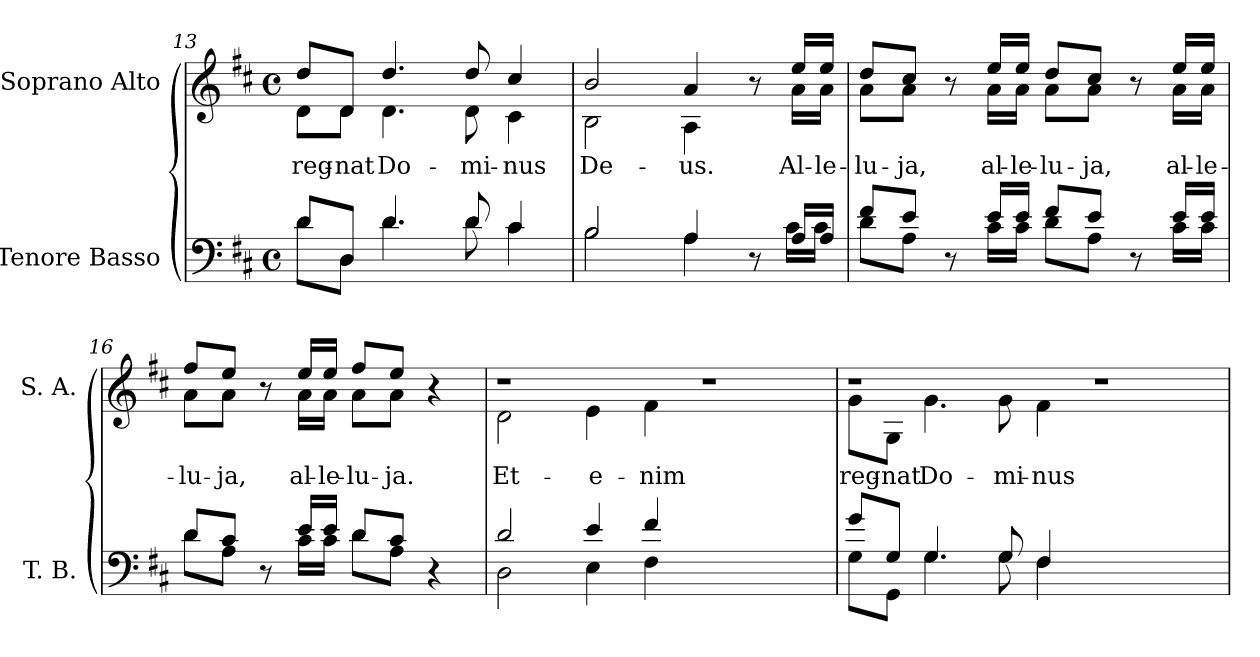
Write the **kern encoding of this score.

**kern	**kern	**text
*part2	*part1	*part1
*staff2	*staff1	*staff1
*I"Tenore Basso	*I"Soprano Alto	*
*I'T. B.	*I'S. A.	*
*clefF4	*clefG2	*
*k[f#c#]	*k[f#c#]	*
*D:	*D:	*
*M4/4	*M4/4	*
*met(c)	*met(c)	*
=13	=13	=13
*^	*	*
!	!	!	!LO:LY:b:color=#000000
*	*	*^	*
8di/L	8di\L	8ddi/L	8di\L	reg-
!	!	!	!	!LO:LY:b:color=#000000
8Di/J	8Di\J	8di/J	8di\J	-nat
!	!	!	!	!LO:LY:b:color=#000000
4.di/	4.di\	4.ddi/	4.di\	Do-
!	!	!	!	!LO:LY:b:color=#000000
8di/	8di\	8ddi/	8di\	-mi-
!	!	!	!	!LO:LY:b:color=#000000
4c#i/	4c#i\	4cc#i/	4c#i\	-nus
!!LO:LB:g=z	!!
=14	=14	=14	=14	=14
!	!	!	!	!LO:LY:b:color=#000000
2Bi/	2Bi\	2bi/	2Bi\	De-
!	!	!	!	!LO:LY:b:color=#000000
4Ai/	4Ai\	4ai/	4Ai\	-us.
8r	8ryy	8r	8ryy	.
!	!	!	!	!LO:LY:b:color=#000000
16Ai/LL	16c#i\LL	16eei/LL	16ai\LL	Al-
!	!	!	!	!LO:LY:b:color=#000000
16Ai/JJ	16c#i\JJ	16eei/JJ	16ai\JJ	-le-
=15	=15	=15	=15	=15
!	!	!	!	!LO:LY:b:color=#000000
8f#i/L	8di\L	8ddi/L	8ai\L	-lu-
!	!	!	!	!LO:LY:b:color=#000000
8ei/J	8Ai\J	8cc#i/J	8ai\J	-ja,
8r	8ryy	8r	8ryy	.
!	!	!	!	!LO:LY:b:color=#000000
16ei/LL	16c#i\LL	16eei/LL	16ai\LL	al-
!	!	!	!	!LO:LY:b:color=#000000
16ei/JJ	16c#i\JJ	16eei/JJ	16ai\JJ	-le-
!	!	!	!	!LO:LY:b:color=#000000
8f#i/L	8di\L	8ddi/L	8ai\L	-lu-
!	!	!	!	!LO:LY:b:color=#000000
8ei/J	8Ai\J	8cc#i/J	8ai\J	-ja,
8r	8ryy	8r	8ryy	.
!	!	!	!	!LO:LY:b:color=#000000
16ei/LL	16c#i\LL	16eei/LL	16ai\LL	al-
!	!	!	!	!LO:LY:b:color=#000000
16ei/JJ	16c#i\JJ	16eei/JJ	16ai\JJ	-le-
=16	=16	=16	=16	=16
!	!	!	!	!LO:LY:b:color=#000000
8di/L	8di\L	8ff#i/L	8ai\L	-lu-
!	!	!	!	!LO:LY:b:color=#000000
8c#i/J	8Ai\J	8eei/J	8ai\J	-ja,
8r	8ryy	8r	8ryy	.
!	!	!	!	!LO:LY:b:color=#000000
16ei/LL	16c#i\LL	16eei/LL	16ai\LL	al-
!	!	!	!	!LO:LY:b:color=#000000
16ei/JJ	16c#i\JJ	16eei/JJ	16ai\JJ	-le-
!	!	!	!	!LO:LY:b:color=#000000
8di/L	8di\L	8ff#i/L	8ai\L	-lu-
!	!	!	!	!LO:LY:b:color=#000000
8c#i/J	8Ai\J	8eei/J	8ai\J	-ja.
4r	4ryy	4r	4ryy	.
!!LO:LB:g=z	!!
=17	=17	=17	=17	=17
!	!	!	!	!LO:LY:b:color=#000000
2di/	2Di\	1r	2di\	Et-
!	!	!	!	!LO:LY:b:color=#000000
4ei/	4Ei\	.	4ei\	-e-
!	!	!	!	!LO:LY:b:color=#000000
4f#i/	4F#i\	.	4f#i\	-nim
1ryy	1ryy	1r	1ryy	.
=18	=18	=18	=18	=18
!	!	!	!	!LO:LY:b:color=#000000
8gi/L	8Gi\L	1r	8gi\L	reg-
!	!	!	!	!LO:LY:b:color=#000000
8Gi/J	8GGi\J	.	8Gi\J	-nat
!	!	!	!	!LO:LY:b:color=#000000
4.Gi/	4.Gi\	.	4.gi\	Do-
!	!	!	!	!LO:LY:b:color=#000000
8Gi/	8Gi\	.	8gi\	-mi-
!	!	!	!	!LO:LY:b:color=#000000
4F#i/	4F#i\	.	4f#i\	-nus
1ryy	1ryy	1r	1ryy	.
*v	*v	*	*	*
*	*v	*v	*
=	=	=
*-	*-	*-
